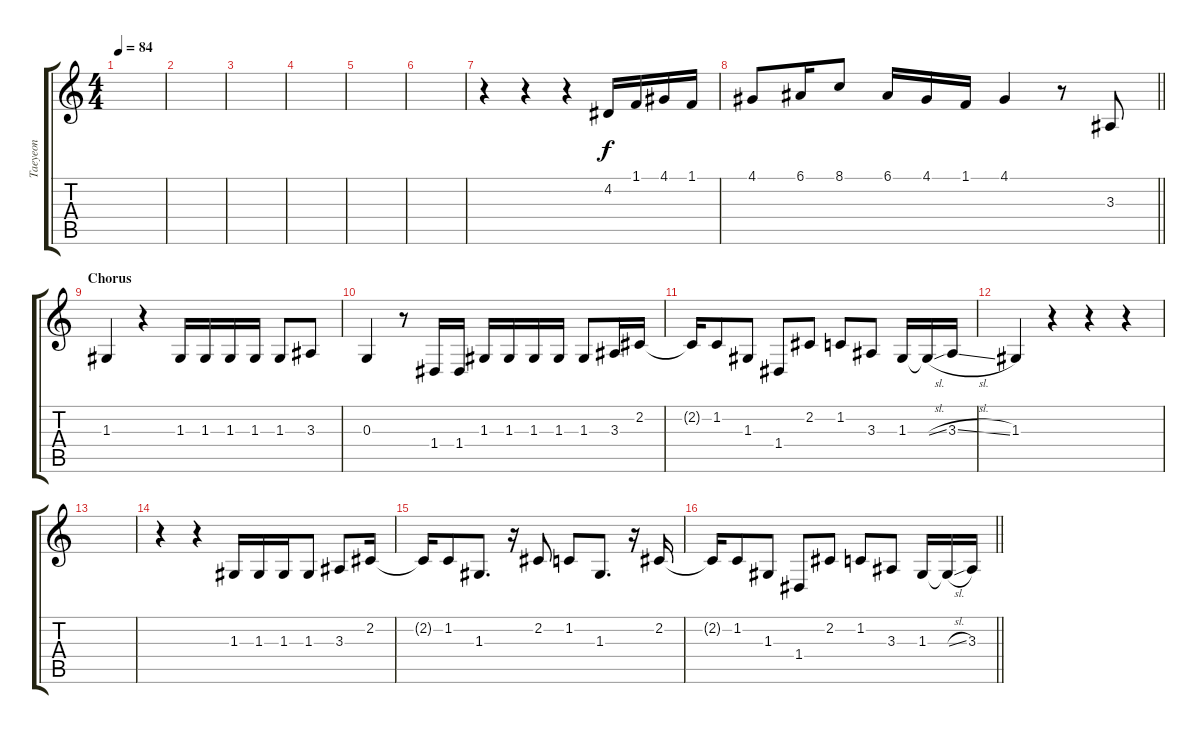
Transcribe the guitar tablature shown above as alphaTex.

\track ("Taeyeon" "Taeyeon") {instrument flute}
\staff {score tabs}
\tuning (E4 B3 G3 D3 A2 E2) {hide}
\ts (4 4)
\tempo 84
\clef g2
\ks c
|
|
|
|
|
|
r.4 r.4 r.4{volume 13} 4.2.16 1.1.16 4.1.16 1.1.16 |
\barLineRight lightlight
4.1.8 6.1.16 8.1.8 6.1.16 4.1.16 1.1.16 4.1.4 r.8 3.3.8{volume 8} |
\section ("" "Chorus")
1.3.4 r.4 1.3.16 1.3.16 1.3.16 1.3.16 1.3.8 3.3.8 |
0.3.4 r.8 1.4.16 1.4.16 1.3.16 1.3.16 1.3.16 1.3.16 1.3.8 3.3.16 2.2.16 |
2.2{t}.16 1.2.8 1.3.8 1.4.8 2.2.8 1.2.8 3.3.8 1.3.16 1.3{sl t}.16 3.3{sl}.16 |
1.3.4 r.4 r.4 r.4 |
|
r.4 r.4 1.3.16 1.3.16 1.3.16 1.3.8 3.3.8 2.2.16 |
2.2{t}.16 1.2.8 1.3.8{d} r.16 2.2.8 1.2.8 1.3.8{d} r.16 2.2.16 |
\barLineRight lightlight
2.2{t}.16 1.2.8 1.3.8 1.4.8 2.2.8 1.2.8 3.3.8 1.3.16 1.3{sl t}.16 3.3{sl}.16
